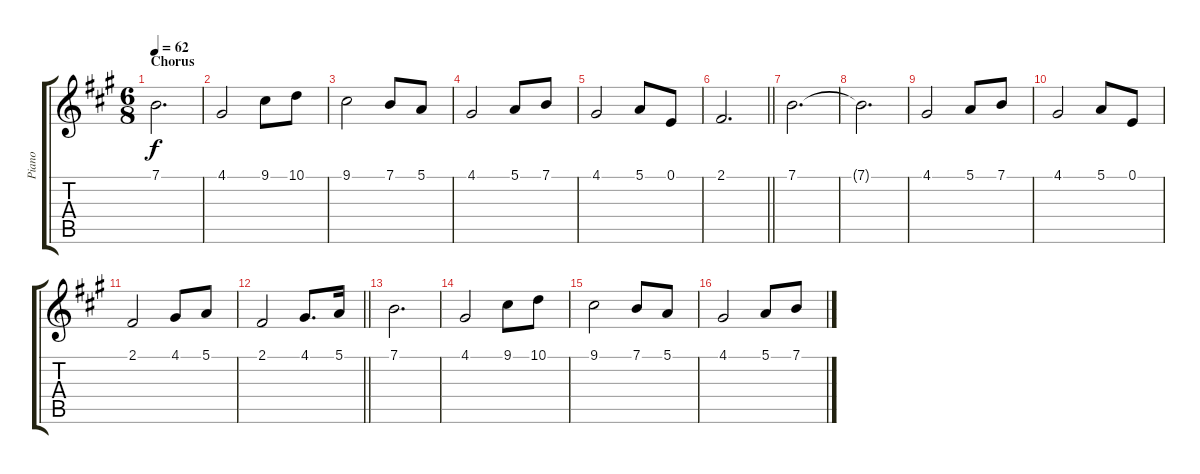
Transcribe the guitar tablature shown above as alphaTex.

\track ("Piano" "Piano") {instrument honkytonkpiano}
\staff {score tabs}
\tuning (E4 B3 G3 D3 A2 E2) {hide}
\ts (6 8)
\section ("" "Chorus")
\tempo 62
\clef g2
\ks a
7.1.2{d dy f instrument stringensemble1} |
4.1.2 9.1.8 10.1.8 |
9.1.2 7.1.8 5.1.8 |
4.1.2 5.1.8 7.1.8 |
4.1.2 5.1.8 0.1.8 |
\barLineRight lightlight
2.1.2{d} |
7.1.2{d} |
7.1{t}.2{d} |
4.1.2 5.1.8 7.1.8 |
4.1.2 5.1.8 0.1.8 |
2.1.2 4.1.8 5.1.8 |
\barLineRight lightlight
2.1.2 4.1.8{d} 5.1.16 |
7.1.2{d} |
4.1.2 9.1.8 10.1.8 |
9.1.2 7.1.8 5.1.8 |
4.1.2 5.1.8 7.1.8
